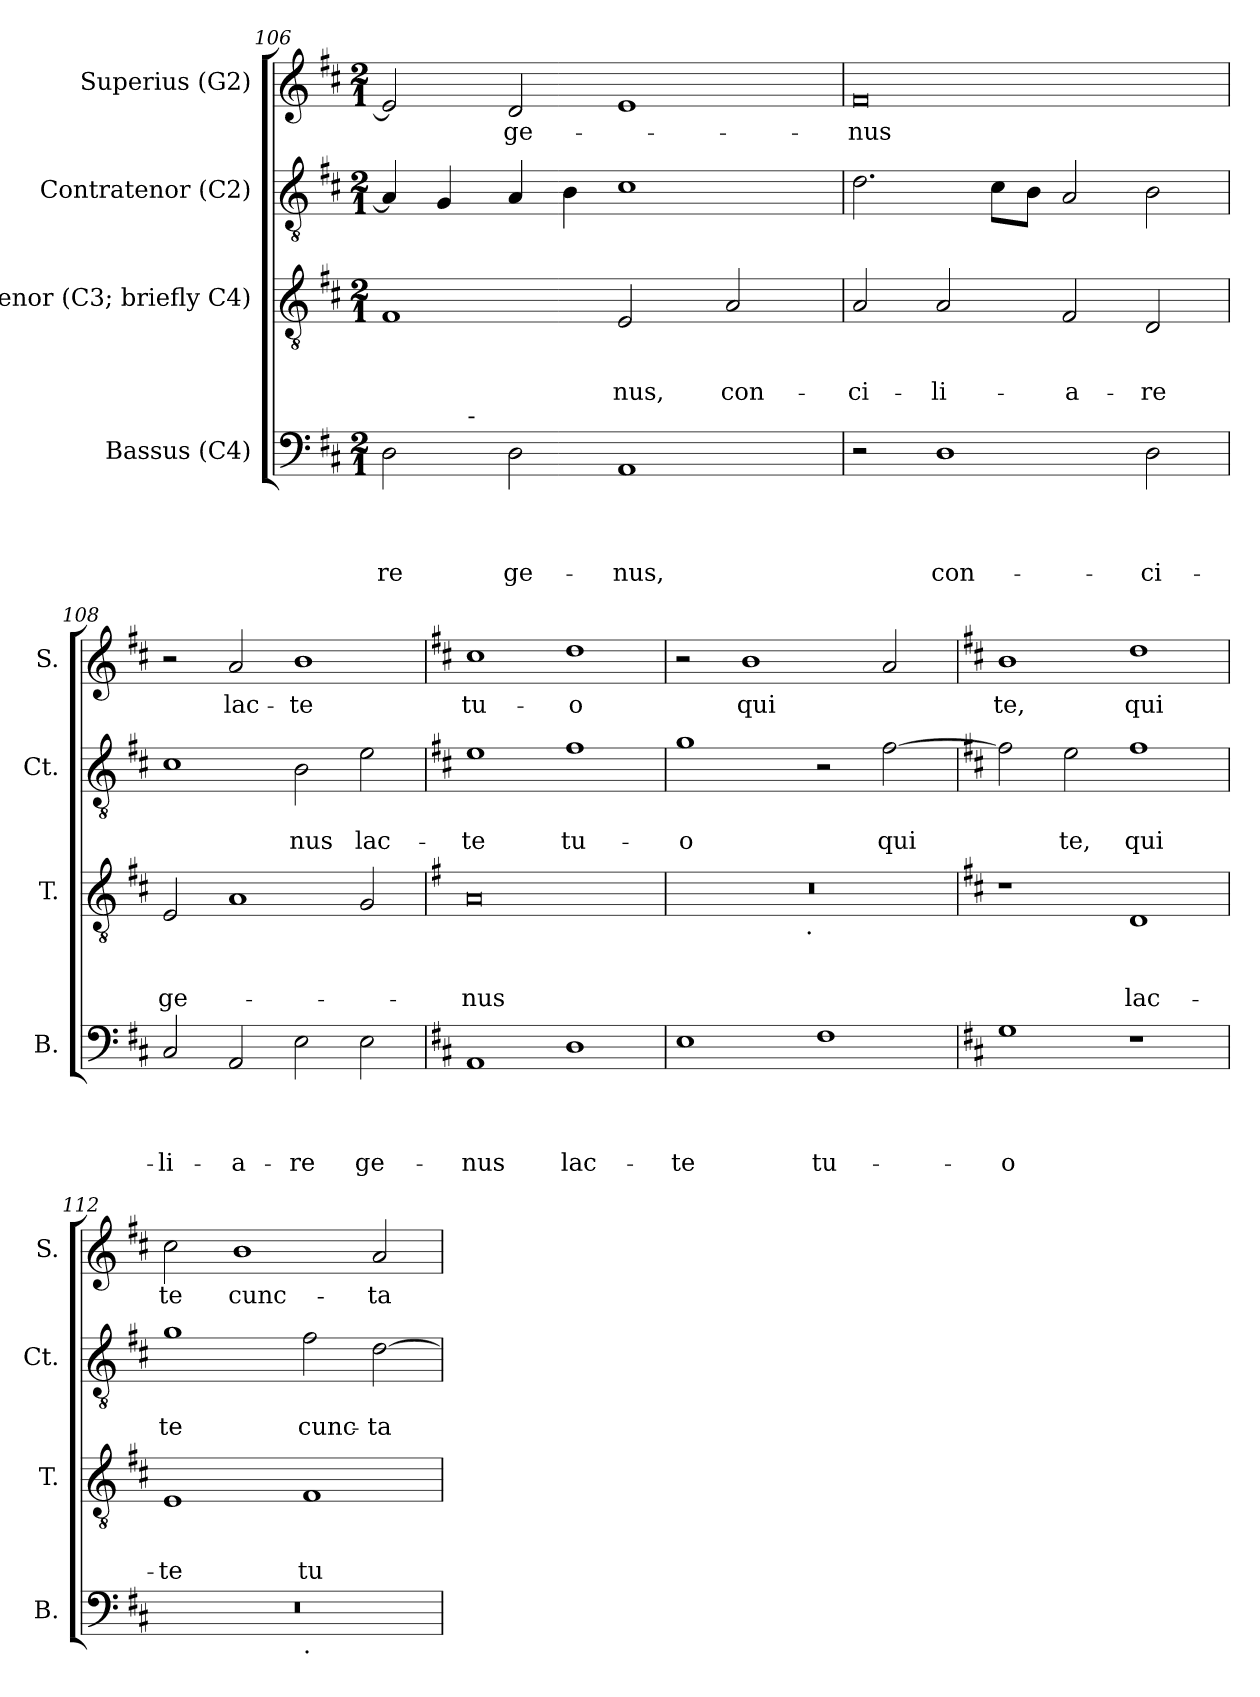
**kern	**text	**text	**text	**text	**kern	**text	**text	**text	**kern	**text	**text	**kern	**text
*part4	*part4	*part4	*part4	*part4	*part3	*part3	*part3	*part3	*part2	*part2	*part2	*part1	*part1
*staff4	*staff4	*staff4	*staff4	*staff4	*staff3	*staff3	*staff3	*staff3	*staff2	*staff2	*staff2	*staff1	*staff1
*I"Bassus (C4)	*	*	*	*	*I"Tenor (C3; briefly C4)	*	*	*	*I"Contratenor (C2)	*	*	*I"Superius (G2)	*
*I'B.	*	*	*	*	*I'T.	*	*	*	*I'Ct.	*	*	*I'S.	*
!!LO:LB:g=z
*clefF4	*	*	*	*	*clefGv2	*	*	*	*clefGv2	*	*	*clefG2	*
*k[f#c#]	*	*	*	*	*k[f#c#]	*	*	*	*k[f#c#]	*	*	*k[f#c#]	*
*D:	*	*	*	*	*D:	*	*	*	*D:	*	*	*D:	*
*M2/1	*	*	*	*	*M2/1	*	*	*	*M2/1	*	*	*M2/1	*
=106	=106	=106	=106	=106	=106	=106	=106	=106	=106	=106	=106	=106	=106
!	!	!	!	!LO:LY:b	!	!	!	!	!	!	!	!	!
*^	*	*	*	*	*	*	*	*	*	*	*	*	*
2D\	4ryy	.	.	.	-re	1F#	.	.	.	4A/]	.	.	2e/]	.
.	16.ryy	.	.	.	.	.	.	.	.	4G/	.	.	.	.
!	!LO:TX:a:t=-	!	!	!	!	!	!	!	!	!	!	!	!	!
.	1ryy	.	.	.	.	.	.	.	.	.	.	.	.	.
!	!	!	!	!	!LO:LY:b	!	!	!	!	!	!	!	!	!LO:LY:b
2D\	.	.	.	.	ge-	.	.	.	.	4A/	.	.	2d/	ge-
.	.	.	.	.	.	.	.	.	.	4B\	.	.	.	.
!	!	!	!	!	!LO:LY:b	!	!	!	!LO:LY:b	!	!	!	!	!
1AA	.	.	.	.	-nus,	2E/	.	.	-nus,	1c#	.	.	1e	.
.	2ryy	.	.	.	.	.	.	.	.	.	.	.	.	.
!	!	!	!	!	!	!	!	!	!LO:LY:b	!	!	!	!	!
.	.	.	.	.	.	2A/	.	.	con-	.	.	.	.	.
.	8ryy	.	.	.	.	.	.	.	.	.	.	.	.	.
.	32ryy	.	.	.	.	.	.	.	.	.	.	.	.	.
=107	=107	=107	=107	=107	=107	=107	=107	=107	=107	=107	=107	=107	=107	=107
!	!	!	!	!	!	!	!	!	!LO:LY:b	!	!	!	!	!LO:LY:b
*v	*v	*	*	*	*	*	*	*	*	*	*	*	*	*
2r	.	.	.	.	2A/	.	.	-ci-	2.d\	.	.	0f#	-nus
!	!	!	!	!LO:LY:b	!	!	!	!LO:LY:b	!	!	!	!	!
1D	.	.	.	con-	2A/	.	.	-li-	.	.	.	.	.
.	.	.	.	.	.	.	.	.	8c#\L	.	.	.	.
.	.	.	.	.	.	.	.	.	8B\J	.	.	.	.
!	!	!	!	!	!	!	!	!LO:LY:b	!	!	!	!	!
.	.	.	.	.	2F#/	.	.	-a-	2A/	.	.	.	.
!	!	!	!	!LO:LY:b	!	!	!	!LO:LY:b	!	!	!	!	!
2D\	.	.	.	-ci-	2D/	.	.	-re	2B\	.	.	.	.
=108	=108	=108	=108	=108	=108	=108	=108	=108	=108	=108	=108	=108	=108
!	!	!	!	!LO:LY:b	!	!	!	!LO:LY:b	!	!	!	!	!
2C#/	.	.	.	-li-	2E/	.	.	ge-	1c#	.	.	2r	.
!	!	!	!	!LO:LY:b	!	!	!	!	!	!	!	!	!LO:LY:b
2AA/	.	.	.	-a-	1A	.	.	.	.	.	.	2a/	lac-
!	!	!	!	!LO:LY:b	!	!	!	!	!	!	!LO:LY:b	!	!LO:LY:b
2E\	.	.	.	-re	.	.	.	.	2B\	.	-nus	1b	-te
!	!	!	!	!LO:LY:b	!	!	!	!	!	!	!LO:LY:b	!	!
2E\	.	.	.	ge-	2G/	.	.	.	2e\	.	lac-	.	.
=109	=109	=109	=109	=109	=109	=109	=109	=109	=109	=109	=109	=109	=109
*	*	*	*	*	*k[f#]	*	*	*	*	*	*	*	*
*	*	*	*	*	*G:	*	*	*	*	*	*	*	*
!	!	!	!	!LO:LY:b	!	!	!	!LO:LY:b	!	!	!LO:LY:b	!	!LO:LY:b
1AA	.	.	.	-nus	0A	.	.	-nus	1e	.	-te	1cc#	tu-
!	!	!	!	!LO:LY:b	!	!	!	!	!	!	!LO:LY:b	!	!LO:LY:b:rj
1D	.	.	.	lac-	.	.	.	.	1f#	.	tu-	1dd	-o
=110	=110	=110	=110	=110	=110	=110	=110	=110	=110	=110	=110	=110	=110
!	!	!	!	!LO:LY:b	!	!	!	!	!	!	!LO:LY:b:rj	!	!
*	*	*	*	*	*^	*	*	*	*	*	*	*	*
1E	.	.	.	-te	0r	2ryy	.	.	.	1g	.	-o	2r	.
!	!	!	!	!	!	!	!	!	!	!	!	!	!	!LO:LY:b
.	.	.	.	.	.	4...ryy	.	.	.	.	.	.	1b	qui
!	!	!	!	!	!	!LO:TX:b:t=.	!	!	!	!	!	!	!	!
.	.	.	.	.	.	1ryy	.	.	.	.	.	.	.	.
!	!	!	!	!LO:LY:b	!	!	!	!	!	!	!	!	!	!
1F#	.	.	.	tu-	.	.	.	.	.	2r	.	.	.	.
!	!	!	!	!	!	!	!	!	!	!	!	!LO:LY:b	!	!
.	.	.	.	.	.	.	.	.	.	[>2f#\	.	qui	2a/	.
.	.	.	.	.	.	32ryy	.	.	.	.	.	.	.	.
*	*	*	*	*	*v	*v	*	*	*	*	*	*	*	*
!!LO:PB:g=z
=111	=111	=111	=111	=111	=111	=111	=111	=111	=111	=111	=111	=111	=111
*	*	*	*	*	*k[f#c#]	*	*	*	*	*	*	*	*
*	*	*	*	*	*D:	*	*	*	*	*	*	*	*
*	*	*	*	*	*^	*	*	*	*	*	*	*	*
!	!	!	!	!LO:LY:b:rj	!	!	!	!	!	!	!	!	!	!LO:LY:b
*	*	*	*	*	*v	*v	*	*	*	*	*	*	*	*
1G	.	.	.	-o	1r	.	.	.	2f#\]	.	.	1b	te,
!	!	!	!	!	!	!	!	!	!	!	!LO:LY:b	!	!
.	.	.	.	.	.	.	.	.	2e\	.	te,	.	.
!	!	!	!	!	!	!	!	!LO:LY:b	!	!	!LO:LY:b	!	!LO:LY:b
1r	.	.	.	.	1D	.	.	lac-	1f#	.	qui	1dd	qui
=112	=112	=112	=112	=112	=112	=112	=112	=112	=112	=112	=112	=112	=112
!	!	!	!	!	!	!	!	!LO:LY:b	!	!	!LO:LY:b	!	!LO:LY:b
*^	*	*	*	*	*	*	*	*	*	*	*	*	*
0r	1ryy	.	.	.	.	1E	.	.	-te	1g	.	te	2cc#\	te
!	!	!	!	!	!	!	!	!	!	!	!	!	!	!LO:LY:b
.	.	.	.	.	.	.	.	.	.	.	.	.	1b	cunc-
!	!LO:TX:b:t=.	!	!	!	!	!	!	!	!	!	!	!	!	!
!	!	!	!	!	!	!	!	!	!LO:LY:b	!	!	!LO:LY:b	!	!
.	1ryy	.	.	.	.	1F#	.	.	tu-	2f#\	.	cunc-	.	.
!	!	!	!	!	!	!	!	!	!	!	!	!LO:LY:b	!	!LO:LY:b
.	.	.	.	.	.	.	.	.	.	[>2d\	.	-ta	2a/	-ta
*v	*v	*	*	*	*	*	*	*	*	*	*	*	*	*
=	=	=	=	=	=	=	=	=	=	=	=	=	=
*-	*-	*-	*-	*-	*-	*-	*-	*-	*-	*-	*-	*-	*-
